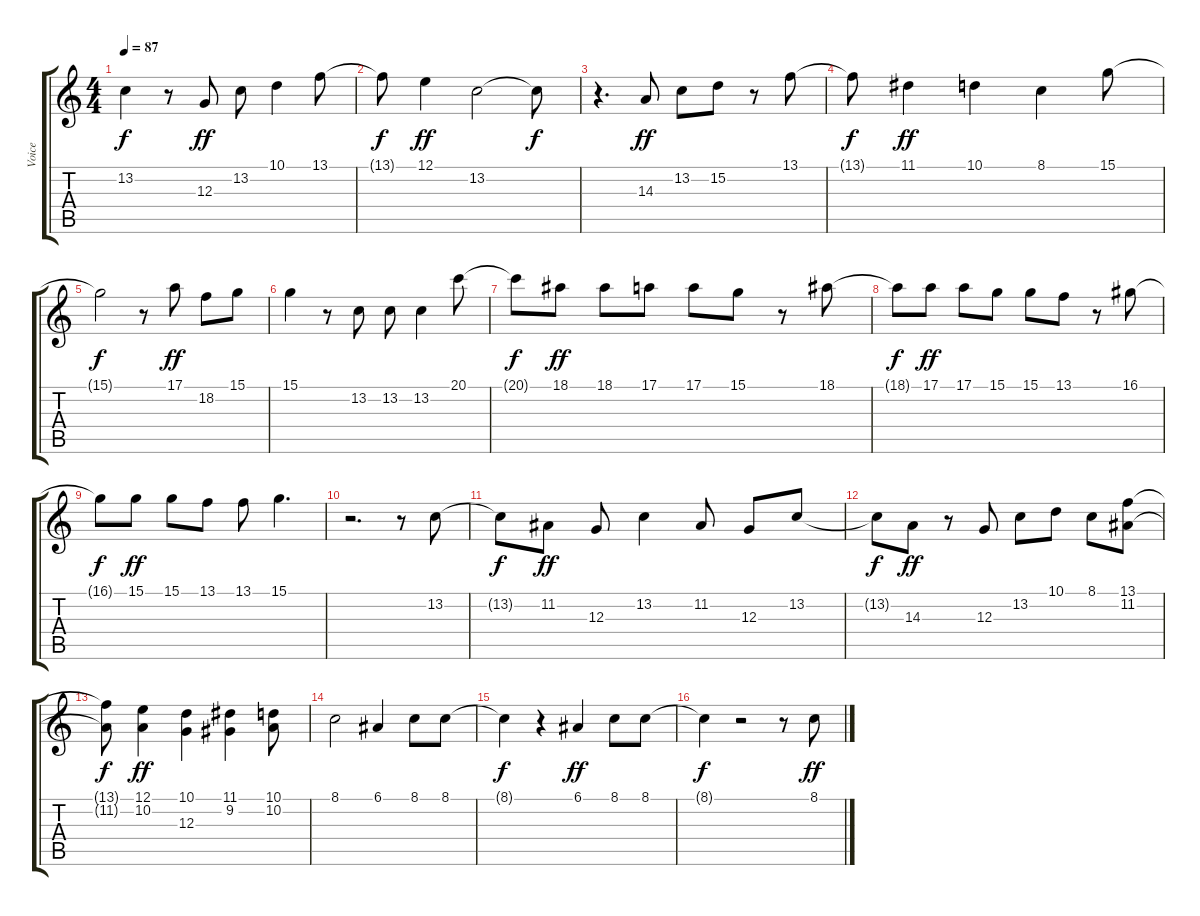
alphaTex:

\track ("Voice" "Voice") {instrument pad1newage}
\staff {score tabs}
\tuning (E4 B3 G3 D3 A2 E2) {hide}
\ts (4 4)
\tempo 87
\clef g2
\ks c
13.2{t}.4{dy f} r.8 12.3.8{dy ff} 13.2.8 10.1.4 13.1.8 |
13.1{t}.8{dy f} 12.1.4{dy ff} 13.2.2 13.2{t}.8{dy f} |
r.4{d} 14.3.8{dy ff} 13.2.8 15.2.8 r.8 13.1.8 |
13.1{t}.8{dy f} 11.1.4{dy ff} 10.1.4 8.1.4 15.1.8 |
15.1{t}.2{dy f} r.8 17.1.8{dy ff} 18.2.8 15.1.8 |
15.1.4 r.8 13.2.8 13.2.8 13.2.4 20.1.8 |
20.1{t}.8{dy f} 18.1.8{dy ff} 18.1.8 17.1.8 17.1.8 15.1.8 r.8 18.1.8 |
18.1{t}.8{dy f} 17.1.8{dy ff} 17.1.8 15.1.8 15.1.8 13.1.8 r.8 16.1.8 |
16.1{t}.8{dy f} 15.1.8{dy ff} 15.1.8 13.1.8 13.1.8 15.1.4{d} |
r.2{d} r.8 13.2.8 |
13.2{t}.8{dy f} 11.2.8{dy ff} 12.3.8 13.2.4 11.2.8 12.3.8 13.2.8 |
13.2{t}.8{dy f} 14.3.8{dy ff} r.8 12.3.8 13.2.8 10.1.8 8.1.8 (13.1 11.2).8 |
(13.1{t} 11.2{t}).8{dy f} (12.1 10.2).4{dy ff} (10.1 12.3).4 (11.1 9.2).4 (10.1 10.2).8 |
8.1.2 6.1.4 8.1.8 8.1.8 |
8.1{t}.4{dy f} r.4 6.1.4{dy ff} 8.1.8 8.1.8 |
8.1{t}.4{dy f} r.2 r.8 8.1.8{dy ff}
